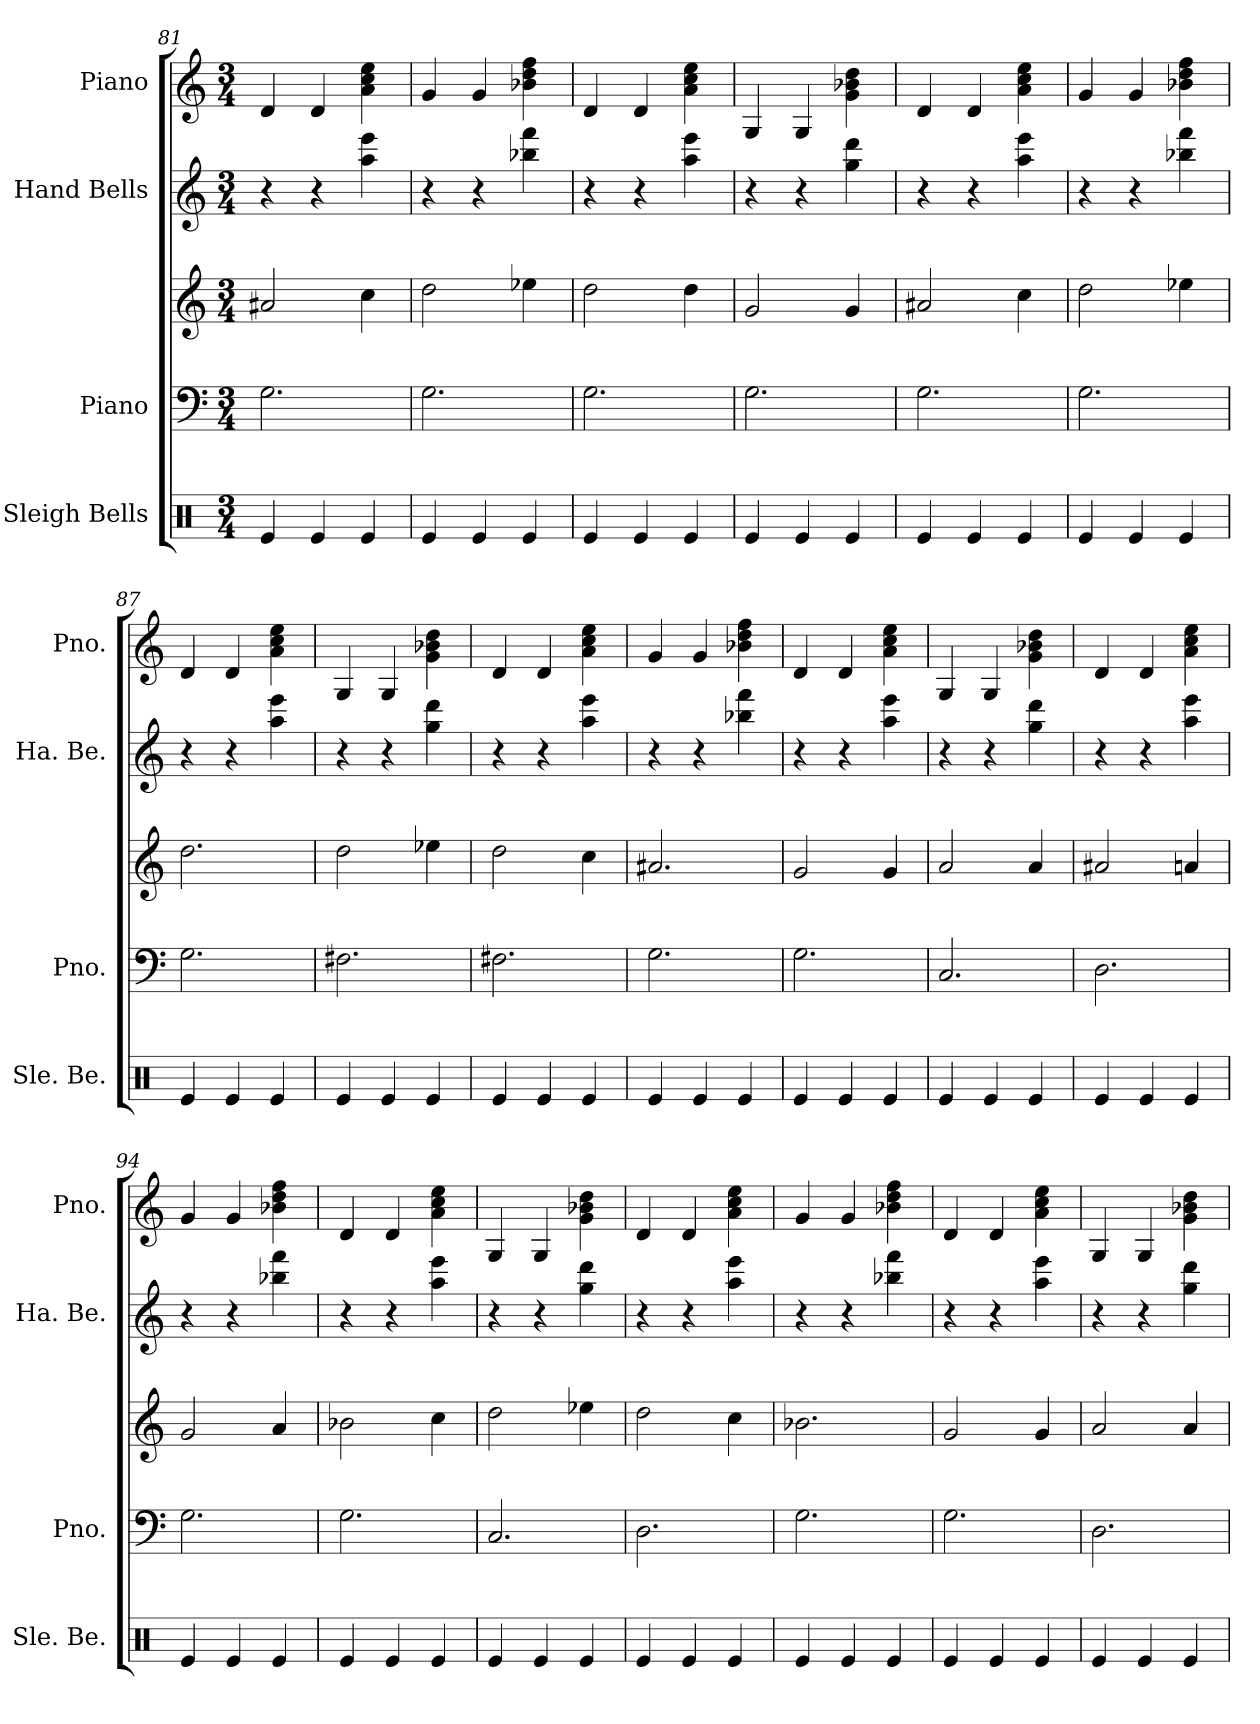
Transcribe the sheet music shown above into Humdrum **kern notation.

**kern	**kern	**kern	**kern	**kern
*part4	*part3	*part3	*part2	*part1
*staff5	*staff4	*staff3	*staff2	*staff1
*I"Sleigh Bells	*I"Piano	*	*I"Hand Bells	*I"Piano
*I'Sle. Be.	*I'Pno.	*	*I'Ha. Be.	*I'Pno.
*clefX	*clefF4	*clefG2	*clefG2	*clefG2
*k[]	*k[]	*k[]	*k[]	*k[]
*M3/4	*M3/4	*M3/4	*M3/4	*M3/4
=81	=81	=81	=81	=81
4Rei/	2.Gi\	2a#Xi/	4r	4di/
4Rei/	.	.	4r	4di/
4Rei/	.	4cci\	4aai\ 4eeei\	4ai\ 4cci\ 4eei\
=82	=82	=82	=82	=82
4Rei/	2.Gi\	2ddi\	4r	4gi/
4Rei/	.	.	4r	4gi/
4Rei/	.	4ee-Xi\	4bb-Xi\ 4fffi\	4b-Xi\ 4ddi\ 4ffi\
=83	=83	=83	=83	=83
4Rei/	2.Gi\	2ddi\	4r	4di/
4Rei/	.	.	4r	4di/
4Rei/	.	4ddi\	4aai\ 4eeei\	4ai\ 4cci\ 4eei\
!!LO:LB:g=z
=84	=84	=84	=84	=84
4Rei/	2.Gi\	2gi/	4r	4Gi/
4Rei/	.	.	4r	4Gi/
4Rei/	.	4gi/	4ggi\ 4dddi\	4gi\ 4b-Xi\ 4ddi\
=85	=85	=85	=85	=85
4Rei/	2.Gi\	2a#Xi/	4r	4di/
4Rei/	.	.	4r	4di/
4Rei/	.	4cci\	4aai\ 4eeei\	4ai\ 4cci\ 4eei\
=86	=86	=86	=86	=86
4Rei/	2.Gi\	2ddi\	4r	4gi/
4Rei/	.	.	4r	4gi/
4Rei/	.	4ee-Xi\	4bb-Xi\ 4fffi\	4b-Xi\ 4ddi\ 4ffi\
=87	=87	=87	=87	=87
4Rei/	2.Gi\	2.ddi\	4r	4di/
4Rei/	.	.	4r	4di/
4Rei/	.	.	4aai\ 4eeei\	4ai\ 4cci\ 4eei\
=88	=88	=88	=88	=88
4Rei/	2.F#Xi\	2ddi\	4r	4Gi/
4Rei/	.	.	4r	4Gi/
4Rei/	.	4ee-Xi\	4ggi\ 4dddi\	4gi\ 4b-Xi\ 4ddi\
=89	=89	=89	=89	=89
4Rei/	2.F#Xi\	2ddi\	4r	4di/
4Rei/	.	.	4r	4di/
4Rei/	.	4cci\	4aai\ 4eeei\	4ai\ 4cci\ 4eei\
=90	=90	=90	=90	=90
4Rei/	2.Gi\	2.a#Xi/	4r	4gi/
4Rei/	.	.	4r	4gi/
4Rei/	.	.	4bb-Xi\ 4fffi\	4b-Xi\ 4ddi\ 4ffi\
=91	=91	=91	=91	=91
4Rei/	2.Gi\	2gi/	4r	4di/
4Rei/	.	.	4r	4di/
4Rei/	.	4gi/	4aai\ 4eeei\	4ai\ 4cci\ 4eei\
=92	=92	=92	=92	=92
4Rei/	2.Ci/	2ai/	4r	4Gi/
4Rei/	.	.	4r	4Gi/
4Rei/	.	4ai/	4ggi\ 4dddi\	4gi\ 4b-Xi\ 4ddi\
!!LO:PB:g=z
=93	=93	=93	=93	=93
4Rei/	2.Di\	2a#Xi/	4r	4di/
4Rei/	.	.	4r	4di/
4Rei/	.	4ani/	4aai\ 4eeei\	4ai\ 4cci\ 4eei\
=94	=94	=94	=94	=94
4Rei/	2.Gi\	2gi/	4r	4gi/
4Rei/	.	.	4r	4gi/
4Rei/	.	4ai/	4bb-Xi\ 4fffi\	4b-Xi\ 4ddi\ 4ffi\
=95	=95	=95	=95	=95
4Rei/	2.Gi\	2b-Xi\	4r	4di/
4Rei/	.	.	4r	4di/
4Rei/	.	4cci\	4aai\ 4eeei\	4ai\ 4cci\ 4eei\
=96	=96	=96	=96	=96
4Rei/	2.Ci/	2ddi\	4r	4Gi/
4Rei/	.	.	4r	4Gi/
4Rei/	.	4ee-Xi\	4ggi\ 4dddi\	4gi\ 4b-Xi\ 4ddi\
=97	=97	=97	=97	=97
4Rei/	2.Di\	2ddi\	4r	4di/
4Rei/	.	.	4r	4di/
4Rei/	.	4cci\	4aai\ 4eeei\	4ai\ 4cci\ 4eei\
=98	=98	=98	=98	=98
4Rei/	2.Gi\	2.b-Xi\	4r	4gi/
4Rei/	.	.	4r	4gi/
4Rei/	.	.	4bb-Xi\ 4fffi\	4b-Xi\ 4ddi\ 4ffi\
=99	=99	=99	=99	=99
4Rei/	2.Gi\	2gi/	4r	4di/
4Rei/	.	.	4r	4di/
4Rei/	.	4gi/	4aai\ 4eeei\	4ai\ 4cci\ 4eei\
=100	=100	=100	=100	=100
4Rei/	2.Di\	2ai/	4r	4Gi/
4Rei/	.	.	4r	4Gi/
4Rei/	.	4ai/	4ggi\ 4dddi\	4gi\ 4b-Xi\ 4ddi\
=	=	=	=	=
*-	*-	*-	*-	*-
